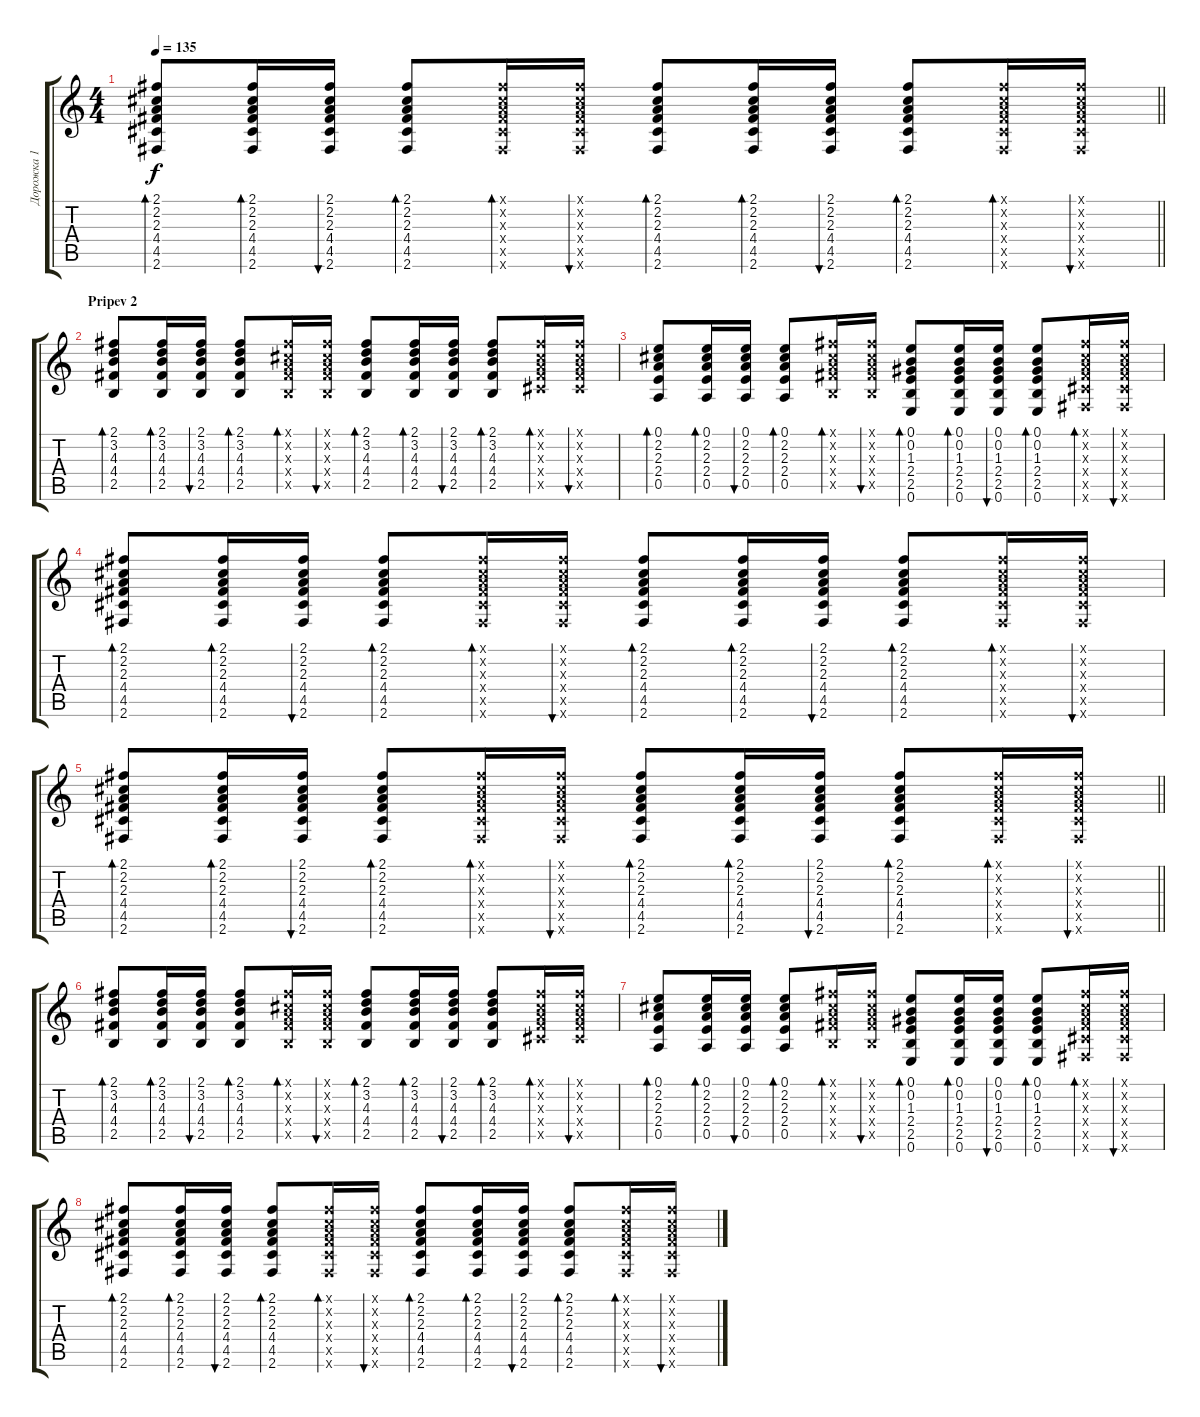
\track ("Дорожка 1" "Дорожка 1") {instrument acousticguitarsteel}
\staff {score tabs}
\tuning (E4 B3 G3 D3 A2 E2) {hide}
\ts (4 4)
\tempo 135
\clef g2
\barLineRight lightlight
\ks c
(2.1 2.2 2.3 4.4 4.5 2.6).8{bd 60 dy f} (2.1 2.2 2.3 4.4 4.5 2.6).16{bd 60} (2.1 2.2 2.3 4.4 4.5 2.6).16{bu 60} (2.1 2.2 2.3 4.4 4.5 2.6).8{bd 60} (2.1{x} 2.2{x} 2.3{x} 4.4{x} 4.5{x} 2.6{x}).16{bd 60} (2.1{x} 2.2{x} 2.3{x} 4.4{x} 4.5{x} 2.6{x}).16{bu 60} (2.1 2.2 2.3 4.4 4.5 2.6).8{bd 60} (2.1 2.2 2.3 4.4 4.5 2.6).16{bd 60} (2.1 2.2 2.3 4.4 4.5 2.6).16{bu 60} (2.1 2.2 2.3 4.4 4.5 2.6).8{bd 60} (2.1{x} 2.2{x} 2.3{x} 4.4{x} 4.5{x} 2.6{x}).16{bd 60} (2.1{x} 2.2{x} 2.3{x} 4.4{x} 4.5{x} 2.6{x}).16{bu 60} |
\section ("" "Pripev 2")
(2.1 3.2 4.3 4.4 2.5).8{bd 60} (2.1 3.2 4.3 4.4 2.5).16{bd 60} (2.1 3.2 4.3 4.4 2.5).16{bu 60} (2.1 3.2 4.3 4.4 2.5).8{bd 60} (2.1{x} 2.2{x} 2.3{x} 4.4{x} 2.5{x}).16{bd 60} (2.1{x} 2.2{x} 2.3{x} 4.4{x} 2.5{x}).16{bu 60} (2.1 3.2 4.3 4.4 2.5).8{bd 60} (2.1 3.2 4.3 4.4 2.5).16{bd 60} (2.1 3.2 4.3 4.4 2.5).16{bu 60} (2.1 3.2 4.3 4.4 2.5).8{bd 60} (2.1{x} 2.2{x} 2.3{x} 4.4{x} 4.5{x}).16{bd 60} (2.1{x} 2.2{x} 2.3{x} 4.4{x} 4.5{x}).16{bu 60} |
(0.1 2.2 2.3 2.4 0.5).8{bd 60} (0.1 2.2 2.3 2.4 0.5).16{bd 60} (0.1 2.2 2.3 2.4 0.5).16{bu 60} (0.1 2.2 2.3 2.4 0.5).8{bd 60} (2.1{x} 2.2{x} 2.3{x} 4.4{x} 2.5{x}).16{bd 60} (2.1{x} 2.2{x} 2.3{x} 4.4{x} 2.5{x}).16{bu 60} (0.1 0.2 1.3 2.4 2.5 0.6).8{bd 60} (0.1 0.2 1.3 2.4 2.5 0.6).16{bd 60} (0.1 0.2 1.3 2.4 2.5 0.6).16{bu 60} (0.1 0.2 1.3 2.4 2.5 0.6).8{bd 60} (2.1{x} 2.2{x} 2.3{x} 4.4{x} 4.5{x} 2.6{x}).16{bd 60} (2.1{x} 2.2{x} 2.3{x} 4.4{x} 4.5{x} 2.6{x}).16{bu 60} |
(2.1 2.2 2.3 4.4 4.5 2.6).8{bd 60} (2.1 2.2 2.3 4.4 4.5 2.6).16{bd 60} (2.1 2.2 2.3 4.4 4.5 2.6).16{bu 60} (2.1 2.2 2.3 4.4 4.5 2.6).8{bd 60} (2.1{x} 2.2{x} 2.3{x} 4.4{x} 4.5{x} 2.6{x}).16{bd 60} (2.1{x} 2.2{x} 2.3{x} 4.4{x} 4.5{x} 2.6{x}).16{bu 60} (2.1 2.2 2.3 4.4 4.5 2.6).8{bd 60} (2.1 2.2 2.3 4.4 4.5 2.6).16{bd 60} (2.1 2.2 2.3 4.4 4.5 2.6).16{bu 60} (2.1 2.2 2.3 4.4 4.5 2.6).8{bd 60} (2.1{x} 2.2{x} 2.3{x} 4.4{x} 4.5{x} 2.6{x}).16{bd 60} (2.1{x} 2.2{x} 2.3{x} 4.4{x} 4.5{x} 2.6{x}).16{bu 60} |
\barLineRight lightlight
(2.1 2.2 2.3 4.4 4.5 2.6).8{bd 60} (2.1 2.2 2.3 4.4 4.5 2.6).16{bd 60} (2.1 2.2 2.3 4.4 4.5 2.6).16{bu 60} (2.1 2.2 2.3 4.4 4.5 2.6).8{bd 60} (2.1{x} 2.2{x} 2.3{x} 4.4{x} 4.5{x} 2.6{x}).16{bd 60} (2.1{x} 2.2{x} 2.3{x} 4.4{x} 4.5{x} 2.6{x}).16{bu 60} (2.1 2.2 2.3 4.4 4.5 2.6).8{bd 60} (2.1 2.2 2.3 4.4 4.5 2.6).16{bd 60} (2.1 2.2 2.3 4.4 4.5 2.6).16{bu 60} (2.1 2.2 2.3 4.4 4.5 2.6).8{bd 60} (2.1{x} 2.2{x} 2.3{x} 4.4{x} 4.5{x} 2.6{x}).16{bd 60} (2.1{x} 2.2{x} 2.3{x} 4.4{x} 4.5{x} 2.6{x}).16{bu 60} |
(2.1 3.2 4.3 4.4 2.5).8{bd 60} (2.1 3.2 4.3 4.4 2.5).16{bd 60} (2.1 3.2 4.3 4.4 2.5).16{bu 60} (2.1 3.2 4.3 4.4 2.5).8{bd 60} (2.1{x} 2.2{x} 2.3{x} 4.4{x} 2.5{x}).16{bd 60} (2.1{x} 2.2{x} 2.3{x} 4.4{x} 2.5{x}).16{bu 60} (2.1 3.2 4.3 4.4 2.5).8{bd 60} (2.1 3.2 4.3 4.4 2.5).16{bd 60} (2.1 3.2 4.3 4.4 2.5).16{bu 60} (2.1 3.2 4.3 4.4 2.5).8{bd 60} (2.1{x} 2.2{x} 2.3{x} 4.4{x} 4.5{x}).16{bd 60} (2.1{x} 2.2{x} 2.3{x} 4.4{x} 4.5{x}).16{bu 60} |
(0.1 2.2 2.3 2.4 0.5).8{bd 60} (0.1 2.2 2.3 2.4 0.5).16{bd 60} (0.1 2.2 2.3 2.4 0.5).16{bu 60} (0.1 2.2 2.3 2.4 0.5).8{bd 60} (2.1{x} 2.2{x} 2.3{x} 4.4{x} 2.5{x}).16{bd 60} (2.1{x} 2.2{x} 2.3{x} 4.4{x} 2.5{x}).16{bu 60} (0.1 0.2 1.3 2.4 2.5 0.6).8{bd 60} (0.1 0.2 1.3 2.4 2.5 0.6).16{bd 60} (0.1 0.2 1.3 2.4 2.5 0.6).16{bu 60} (0.1 0.2 1.3 2.4 2.5 0.6).8{bd 60} (2.1{x} 2.2{x} 2.3{x} 4.4{x} 4.5{x} 2.6{x}).16{bd 60} (2.1{x} 2.2{x} 2.3{x} 4.4{x} 4.5{x} 2.6{x}).16{bu 60} |
(2.1 2.2 2.3 4.4 4.5 2.6).8{bd 60} (2.1 2.2 2.3 4.4 4.5 2.6).16{bd 60} (2.1 2.2 2.3 4.4 4.5 2.6).16{bu 60} (2.1 2.2 2.3 4.4 4.5 2.6).8{bd 60} (2.1{x} 2.2{x} 2.3{x} 4.4{x} 4.5{x} 2.6{x}).16{bd 60} (2.1{x} 2.2{x} 2.3{x} 4.4{x} 4.5{x} 2.6{x}).16{bu 60} (2.1 2.2 2.3 4.4 4.5 2.6).8{bd 60} (2.1 2.2 2.3 4.4 4.5 2.6).16{bd 60} (2.1 2.2 2.3 4.4 4.5 2.6).16{bu 60} (2.1 2.2 2.3 4.4 4.5 2.6).8{bd 60} (2.1{x} 2.2{x} 2.3{x} 4.4{x} 4.5{x} 2.6{x}).16{bd 60} (2.1{x} 2.2{x} 2.3{x} 4.4{x} 4.5{x} 2.6{x}).16{bu 60}
